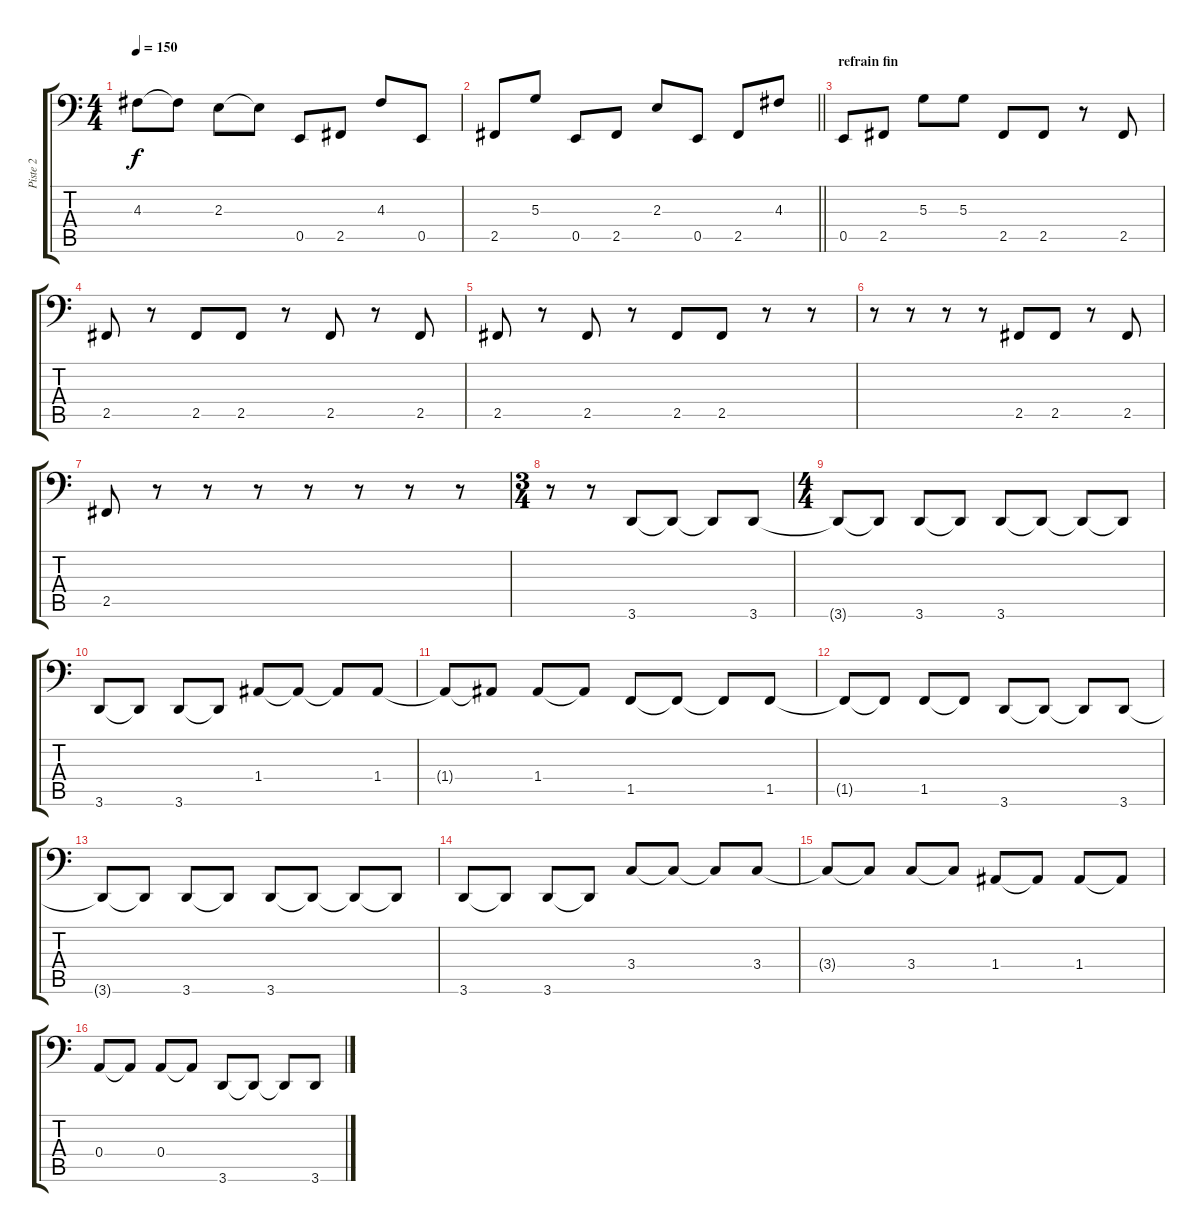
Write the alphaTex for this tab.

\track ("Piste 2" "Piste 2") {instrument electricbassfinger}
\staff {score tabs}
\tuning (C3 G2 D2 A1 E1 B0) {hide}
\ts (4 4)
\tempo 150
\clef f4
\ks c
4.3.8{dy f} 4.3{t}.8 2.3.8 2.3{t}.8 0.5.8 2.5.8 4.3.8 0.5.8 |
\barLineRight lightlight
2.5.8 5.3.8 0.5.8 2.5.8 2.3.8 0.5.8 2.5.8 4.3.8 |
\section ("" "refrain fin")
0.5.8 2.5.8 5.3.8 5.3.8 2.5.8 2.5.8 r.8 2.5.8 |
2.5.8 r.8 2.5.8 2.5.8 r.8 2.5.8 r.8 2.5.8 |
2.5.8 r.8 2.5.8 r.8 2.5.8 2.5.8 r.8 r.8 |
r.8 r.8 r.8 r.8 2.5.8 2.5.8 r.8 2.5.8 |
2.5.8 r.8 r.8 r.8 r.8 r.8 r.8 r.8 |
\ts (3 4)
r.8 r.8 3.6.8 3.6{t}.8 3.6{t}.8 3.6.8 |
\ts (4 4)
3.6{t}.8 3.6{t}.8 3.6.8 3.6{t}.8 3.6.8 3.6{t}.8 3.6{t}.8 3.6{t}.8 |
3.6.8 3.6{t}.8 3.6.8 3.6{t}.8 1.4.8 1.4{t}.8 1.4{t}.8 1.4.8 |
1.4{t}.8 1.4{t}.8 1.4.8 1.4{t}.8 1.5.8 1.5{t}.8 1.5{t}.8 1.5.8 |
1.5{t}.8 1.5{t}.8 1.5.8 1.5{t}.8 3.6.8 3.6{t}.8 3.6{t}.8 3.6.8 |
3.6{t}.8 3.6{t}.8 3.6.8 3.6{t}.8 3.6.8 3.6{t}.8 3.6{t}.8 3.6{t}.8 |
3.6.8 3.6{t}.8 3.6.8 3.6{t}.8 3.4.8 3.4{t}.8 3.4{t}.8 3.4.8 |
3.4{t}.8 3.4{t}.8 3.4.8 3.4{t}.8 1.4.8 1.4{t}.8 1.4.8 1.4{t}.8 |
0.4.8 0.4{t}.8 0.4.8 0.4{t}.8 3.6.8 3.6{t}.8 3.6{t}.8 3.6.8
